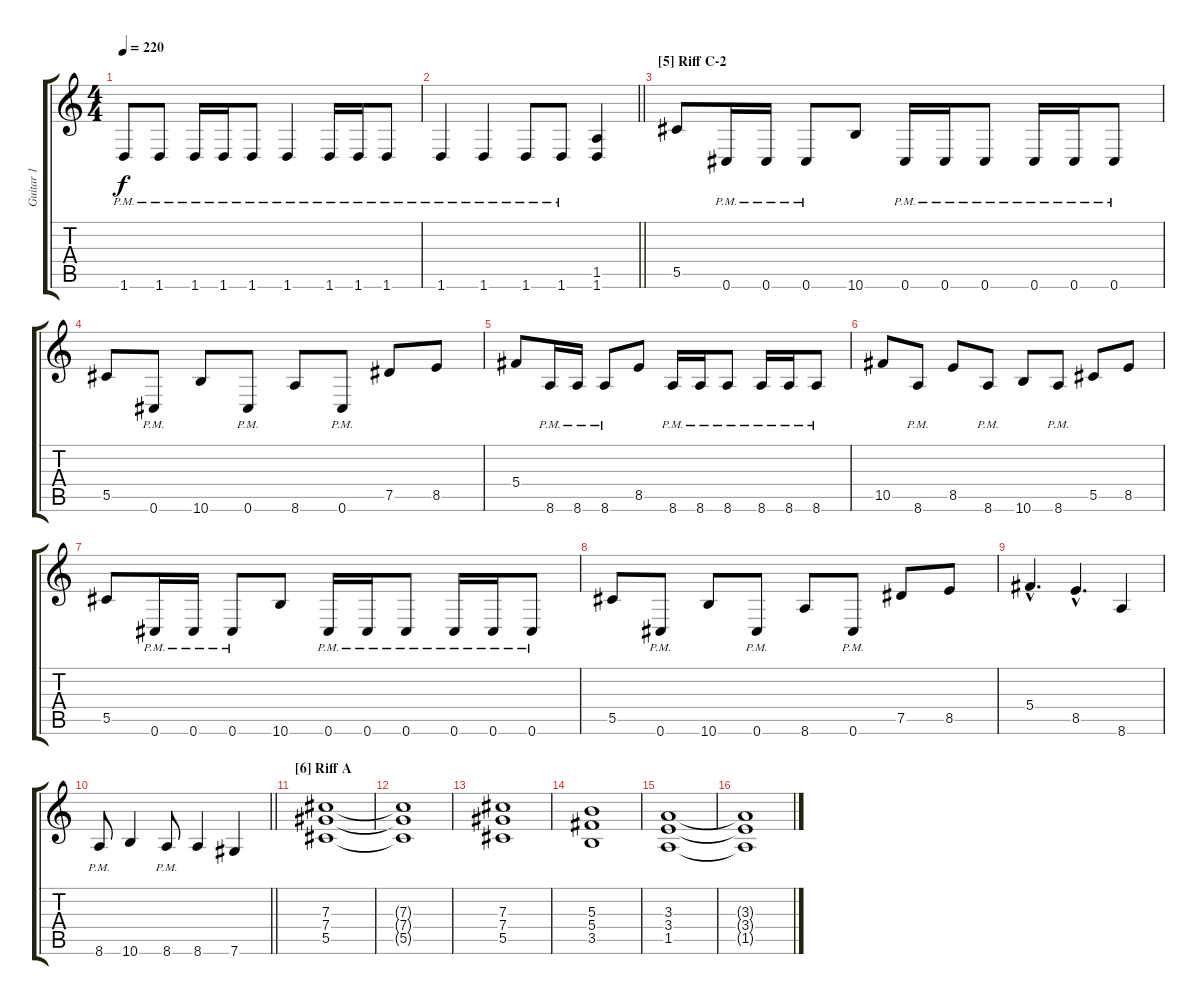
\track ("Guitar 1" "Guitar 1") {instrument distortionguitar}
\staff {score tabs}
\tuning (Eb4 Bb3 Gb3 Db3 Ab2 Db2) {hide}
\ts (4 4)
\tempo 220
\clef g2
\ks c
1.6{pm}.8{dy f} 1.6{pm}.8 1.6{pm}.16 1.6{pm}.16 1.6{pm}.8 1.6{pm}.4 1.6{pm}.16 1.6{pm}.16 1.6{pm}.8 |
\barLineRight lightlight
1.6{pm}.4 1.6{pm}.4 1.6{pm}.8 1.6{pm}.8 (1.5 1.6).4 |
\section ("" "[5] Riff C-2")
5.5.8 0.6{pm}.16 0.6{pm}.16 0.6{pm}.8 10.6.8 0.6{pm}.16 0.6{pm}.16 0.6{pm}.8 0.6{pm}.16 0.6{pm}.16 0.6{pm}.8 |
5.5.8 0.6{pm}.8 10.6.8 0.6{pm}.8 8.6.8 0.6{pm}.8 7.5.8 8.5.8 |
5.4.8 8.6{pm}.16 8.6{pm}.16 8.6{pm}.8 8.5.8 8.6{pm}.16 8.6{pm}.16 8.6{pm}.8 8.6{pm}.16 8.6{pm}.16 8.6{pm}.8 |
10.5.8 8.6{pm}.8 8.5.8 8.6{pm}.8 10.6.8 8.6{pm}.8 5.5.8 8.5.8 |
5.5.8 0.6{pm}.16 0.6{pm}.16 0.6{pm}.8 10.6.8 0.6{pm}.16 0.6{pm}.16 0.6{pm}.8 0.6{pm}.16 0.6{pm}.16 0.6{pm}.8 |
5.5.8 0.6{pm}.8 10.6.8 0.6{pm}.8 8.6.8 0.6{pm}.8 7.5.8 8.5.8 |
5.4{hac}.4{d} 8.5{hac}.4{d} 8.6.4 |
\barLineRight lightlight
8.6{pm}.8 10.6.4 8.6{pm}.8 8.6.4 7.6.4 |
\section ("" "[6] Riff A")
(7.3 7.4 5.5).1 |
(7.3{t} 7.4{t} 5.5{t}).1 |
(7.3 7.4 5.5).1 |
(5.3 5.4 3.5).1 |
(3.3 3.4 1.5).1 |
(3.3{t} 3.4{t} 1.5{t}).1
